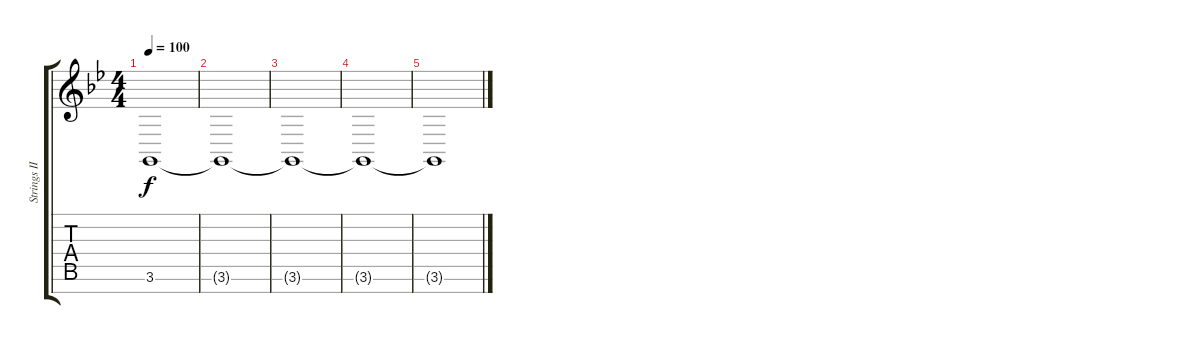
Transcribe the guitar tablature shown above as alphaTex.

\track ("Strings II" "Strings II") {instrument stringensemble1}
\staff {score tabs}
\tuning (E4 B3 G3 D3 A2 E2 B1) {hide}
\ts (4 4)
\tempo 100
\clef g2
\ks gminor
3.6{t}.1{dy f} |
3.6{t}.1 |
3.6{t}.1 |
3.6{t}.1 |
3.6{t}.1
